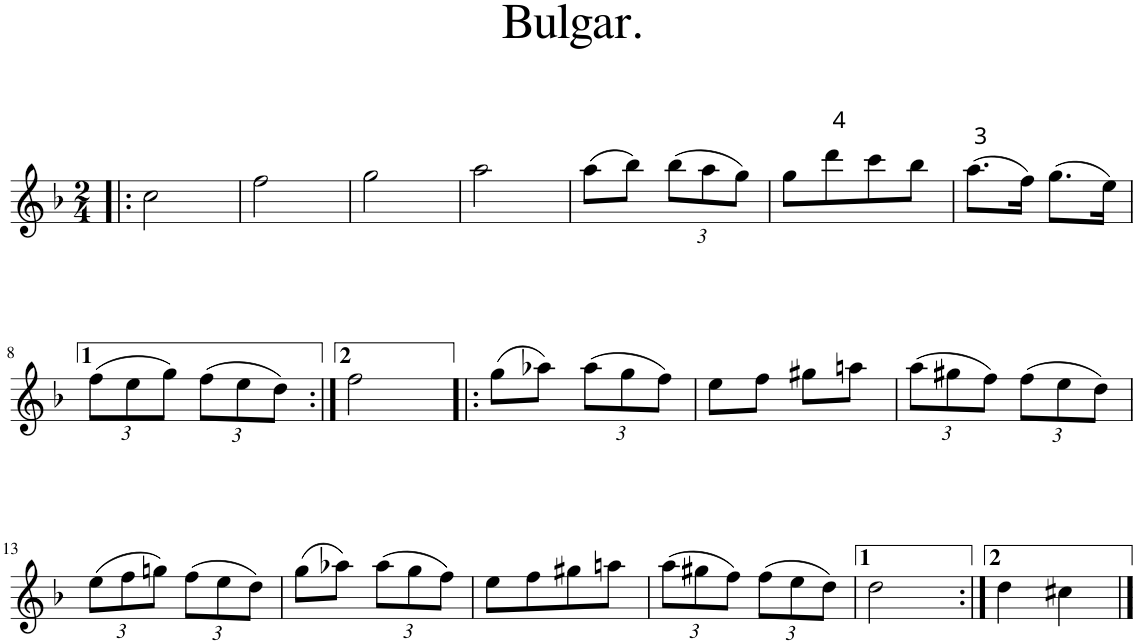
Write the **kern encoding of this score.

**kern
*part1
*staff1
*I"Violin
*I'Vln.
*clefG2
*k[b-]
*F:
*M2/4
=1!|:
2cc\
=2
2ff\
=3
2gg\
=4
2aa\
=5
(8aa\L
8bb-\J)
*Xbrackettup
(12bb-\L
12aa\
12gg\J)
=6
8gg\L
8ddd\
8ccc\
8bb-\J
=7
(8.aa\L
16ff\Jk)
(8.gg\L
16ee\Jk)
!!LO:LB:g=z
=8
(12ff\L
12ee\
12gg\J)
(12ff\L
12ee\
12dd\J)
=9:|!
2ff\
=10!|:
(8gg\L
8aa-X\J)
(12aa-\L
12gg\
12ff\J)
=11
8ee\L
8ff\J
8gg#X\L
8aan\J
=12
(12aa\L
12gg#X\
12ff\J)
(12ff\L
12ee\
12dd\J)
!!LO:LB:g=z
=13
(12ee\L
12ff\
12ggn\J)
(12ff\L
12ee\
12dd\J)
=14
(8gg\L
8aa-X\J)
(12aa-\L
12gg\
12ff\J)
=15
8ee\L
8ff\
8gg#X\
8aan\J
=16
(12aa\L
12gg#X\
12ff\J)
(12ff\L
12ee\
12dd\J)
=17
2dd\
=18:|!
4dd\
4cc#X\
==
*-
